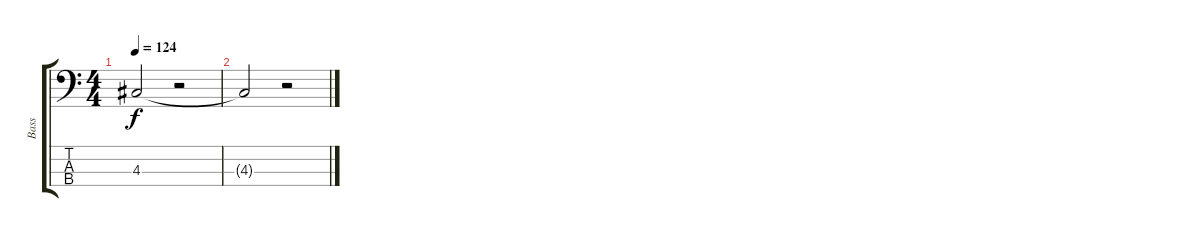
\track ("Bass" "Bass") {instrument electricbassfinger}
\staff {score tabs}
\tuning (G2 D2 A1 E1) {hide}
\ts (4 4)
\tempo 124
\clef f4
\ks c
4.3{t}.2{dy f volume 7} r.2 |
4.3{t}.2 r.2
